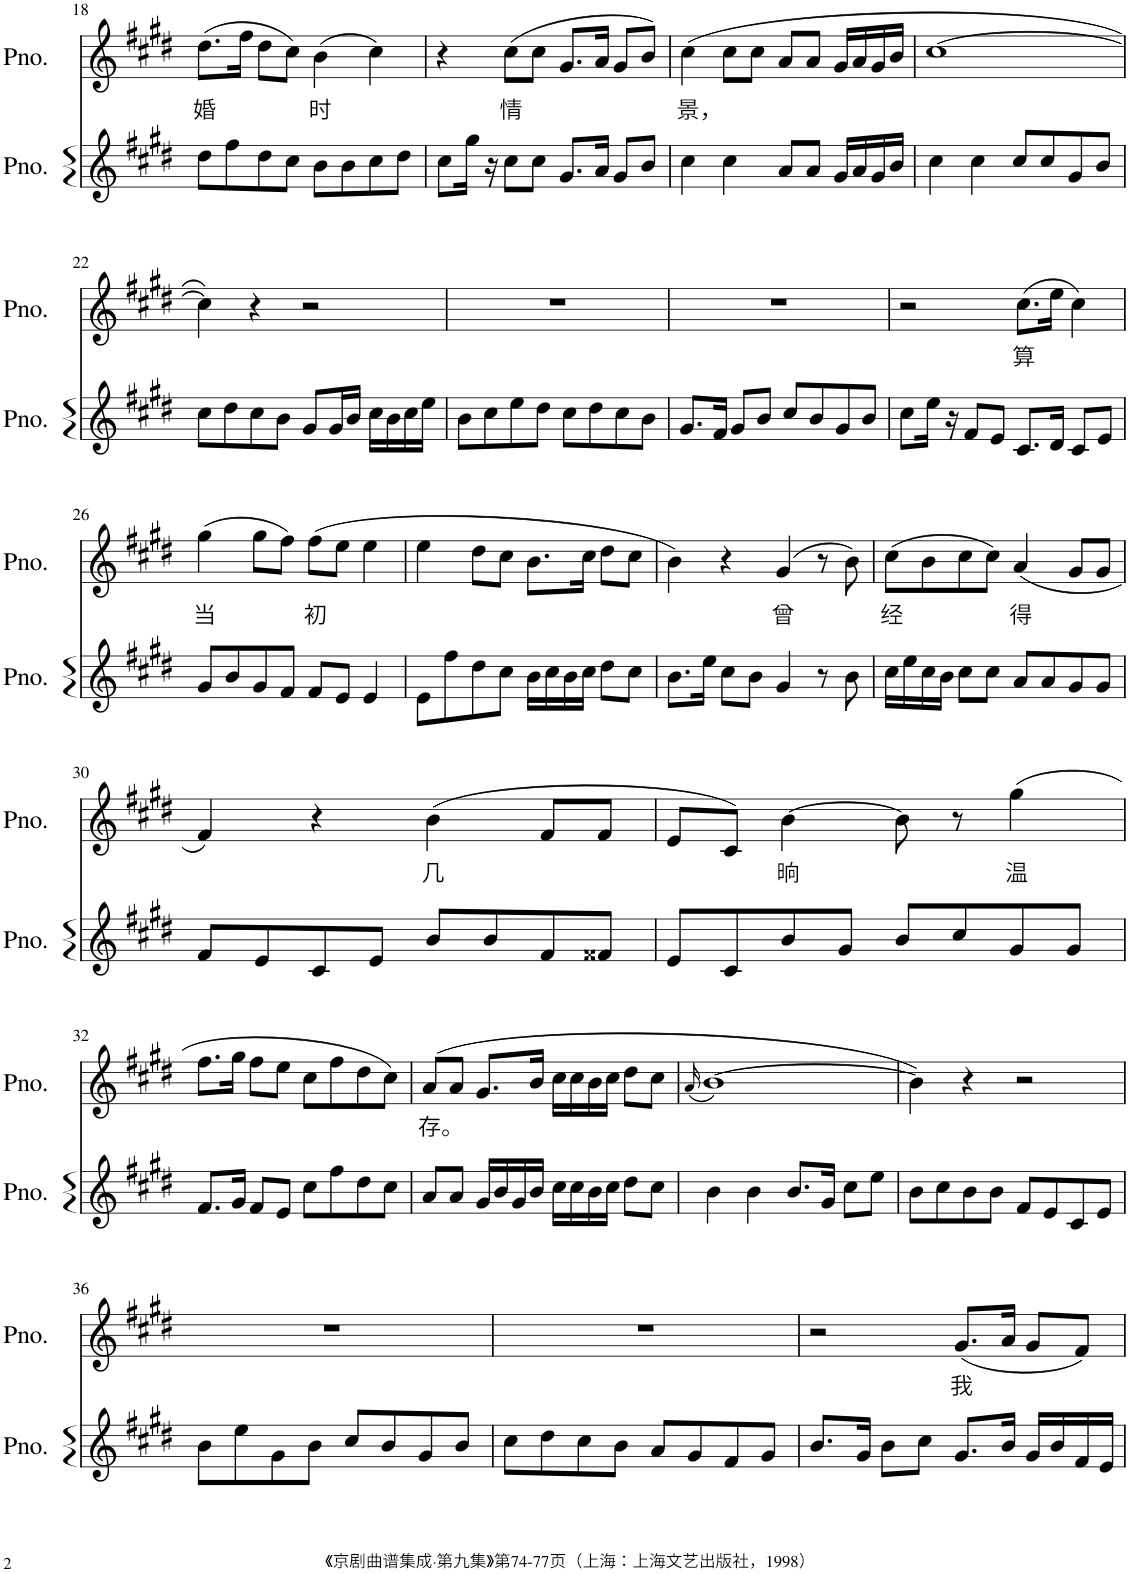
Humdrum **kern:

**kern	**kern	**text
*part2	*part1	*part1
*staff2	*staff1	*staff1
*I"Piano	*I"Piano	*
*I'Pno.	*I'Pno.	*
!!LO:PB:g=z
*clefG2	*clefG2	*
*k[f#c#g#d#]	*k[f#c#g#d#]	*
*M4/4	*M4/4	*
=18	=18	=18
!	!	!LO:LY:b
8dd#\L	(8.dd#\L	婚
8ff#\	.	.
.	16ff#\Jk	.
8dd#\	8dd#\L	.
8cc#\J	8cc#\J)	.
!	!	!LO:LY:b
8b\L	(4b\	时
8b\	.	.
8cc#\	4cc#\)	.
8dd#\J	.	.
=19	=19	=19
8cc#\L	4r	.
16gg#\Jk	.	.
16r	.	.
!	!	!LO:LY:b
8cc#\L	(8cc#\L	情
8cc#\J	8cc#\J	.
8.g#/L	8.g#/L	.
16a/Jk	16a/Jk	.
8g#/L	8g#/L	.
8b/J	8b/J)	.
=20	=20	=20
!	!	!LO:LY:b
4cc#\	(4cc#\	景，
4cc#\	8cc#\L	.
.	8cc#\J	.
8a/L	8a/L	.
8a/J	8a/J	.
16g#/LL	16g#/LL	.
16a/	16a/	.
16g#/	16g#/	.
16b/JJ	16b/JJ	.
=21	=21	=21
4cc#\	[1cc#	.
4cc#\	.	.
8cc#/L	.	.
8cc#/	.	.
8g#/	.	.
8b/J	.	.
!!LO:LB:g=z
=22	=22	=22
8cc#\L	4cc#\])	.
8dd#\	.	.
8cc#\	4r	.
8b\J	.	.
8g#/L	2r	.
16g#/L	.	.
16b/JJ	.	.
16cc#\LL	.	.
16b\	.	.
16cc#\	.	.
16ee\JJ	.	.
=23	=23	=23
8b\L	1r	.
8cc#\	.	.
8ee\	.	.
8dd#\J	.	.
8cc#\L	.	.
8dd#\	.	.
8cc#\	.	.
8b\J	.	.
=24	=24	=24
8.g#/L	1r	.
16f#/Jk	.	.
8g#/L	.	.
8b/J	.	.
8cc#/L	.	.
8b/	.	.
8g#/	.	.
8b/J	.	.
=25	=25	=25
8cc#\L	2r	.
16ee\Jk	.	.
16r	.	.
8f#/L	.	.
8e/J	.	.
!	!	!LO:LY:b
8.c#/L	(8.cc#\L	算
16d#/Jk	16ee\Jk	.
8c#/L	4cc#\)	.
8e/J	.	.
!!LO:LB:g=z
=26	=26	=26
!	!	!LO:LY:b
8g#/L	(4gg#\	当
8b/	.	.
8g#/	8gg#\L	.
8f#/J	8ff#\J)	.
!	!	!LO:LY:b
8f#/L	(8ff#\L	初
8e/J	8ee\J	.
4e/	4ee\	.
=27	=27	=27
8e\L	4ee\	.
8ff#\	.	.
8dd#\	8dd#\L	.
8cc#\J	8cc#\J	.
16b\LL	8.b\L	.
16cc#\	.	.
16b\	.	.
16cc#\JJ	16cc#\Jk	.
8dd#\L	8dd#\L	.
8cc#\J	8cc#\J	.
=28	=28	=28
8.b\L	4b\)	.
16ee\Jk	.	.
8cc#\L	4r	.
8b\J	.	.
!	!	!LO:LY:b
4g#/	(4g#/	曾
8r	8r	.
8b\	8b\)	.
=29	=29	=29
!	!	!LO:LY:b
16cc#\LL	(8cc#\L	经
16ee\	.	.
16cc#\	8b\	.
16b\JJ	.	.
8cc#\L	8cc#\	.
8cc#\J	8cc#\J)	.
!	!	!LO:LY:b
8a/L	(4a/	得
8a/	.	.
8g#/	8g#/L	.
8g#/J	8g#/J	.
!!LO:LB:g=z
=30	=30	=30
8f#/L	4f#/)	.
8e/	.	.
8c#/	4r	.
8e/J	.	.
!	!	!LO:LY:b
8b/L	(4b\	几
8b/	.	.
8f#/	8f#/L	.
8f##X/J	8f#/J	.
=31	=31	=31
8e/L	8e/L	.
8c#/	8c#/J)	.
!	!	!LO:LY:b
8b/	[4b\	晌
8g#/J	.	.
8b/L	8b\]	.
8cc#/	8r	.
!	!	!LO:LY:b
8g#/	(4gg#\	温
8g#/J	.	.
!!LO:LB:g=z
=32	=32	=32
8.f#/L	8.ff#\L	.
16g#/Jk	16gg#\Jk	.
8f#/L	8ff#\L	.
8e/J	8ee\J	.
8cc#\L	8cc#\L	.
8ff#\	8ff#\	.
8dd#\	8dd#\	.
8cc#\J	8cc#\J)	.
=33	=33	=33
!	!	!LO:LY:b
8a/L	(8a/L	存。
8a/J	8a/J	.
16g#/LL	8.g#/L	.
16b/	.	.
16g#/	.	.
16b/JJ	16b/Jk	.
16cc#\LL	16cc#\LL	.
16cc#\	16cc#\	.
16b\	16b\	.
16cc#\JJ	16cc#\JJ	.
8dd#\L	8dd#\L	.
8cc#\J	8cc#\J	.
=34	=34	=34
.	(16qa/	.
4b\	[1b)	.
4b\	.	.
8.b/L	.	.
16g#/Jk	.	.
8cc#\L	.	.
8ee\J	.	.
=35	=35	=35
8b\L	4b\])	.
8cc#\	.	.
8b\	4r	.
8b\J	.	.
8f#/L	2r	.
8e/	.	.
8c#/	.	.
8e/J	.	.
!!LO:LB:g=z
=36	=36	=36
8b\L	1r	.
8ee\	.	.
8g#\	.	.
8b\J	.	.
8cc#/L	.	.
8b/	.	.
8g#/	.	.
8b/J	.	.
=37	=37	=37
8cc#\L	1r	.
8dd#\	.	.
8cc#\	.	.
8b\J	.	.
8a/L	.	.
8g#/	.	.
8f#/	.	.
8g#/J	.	.
=38	=38	=38
8.b/L	2r	.
16g#/Jk	.	.
8b\L	.	.
8cc#\J	.	.
!	!	!LO:LY:b
8.g#/L	(8.g#/L	我
16b/Jk	16a/Jk	.
16g#/LL	8g#/L	.
16b/	.	.
16f#/	8f#/J)	.
16e/JJ	.	.
=	=	=
*-	*-	*-
